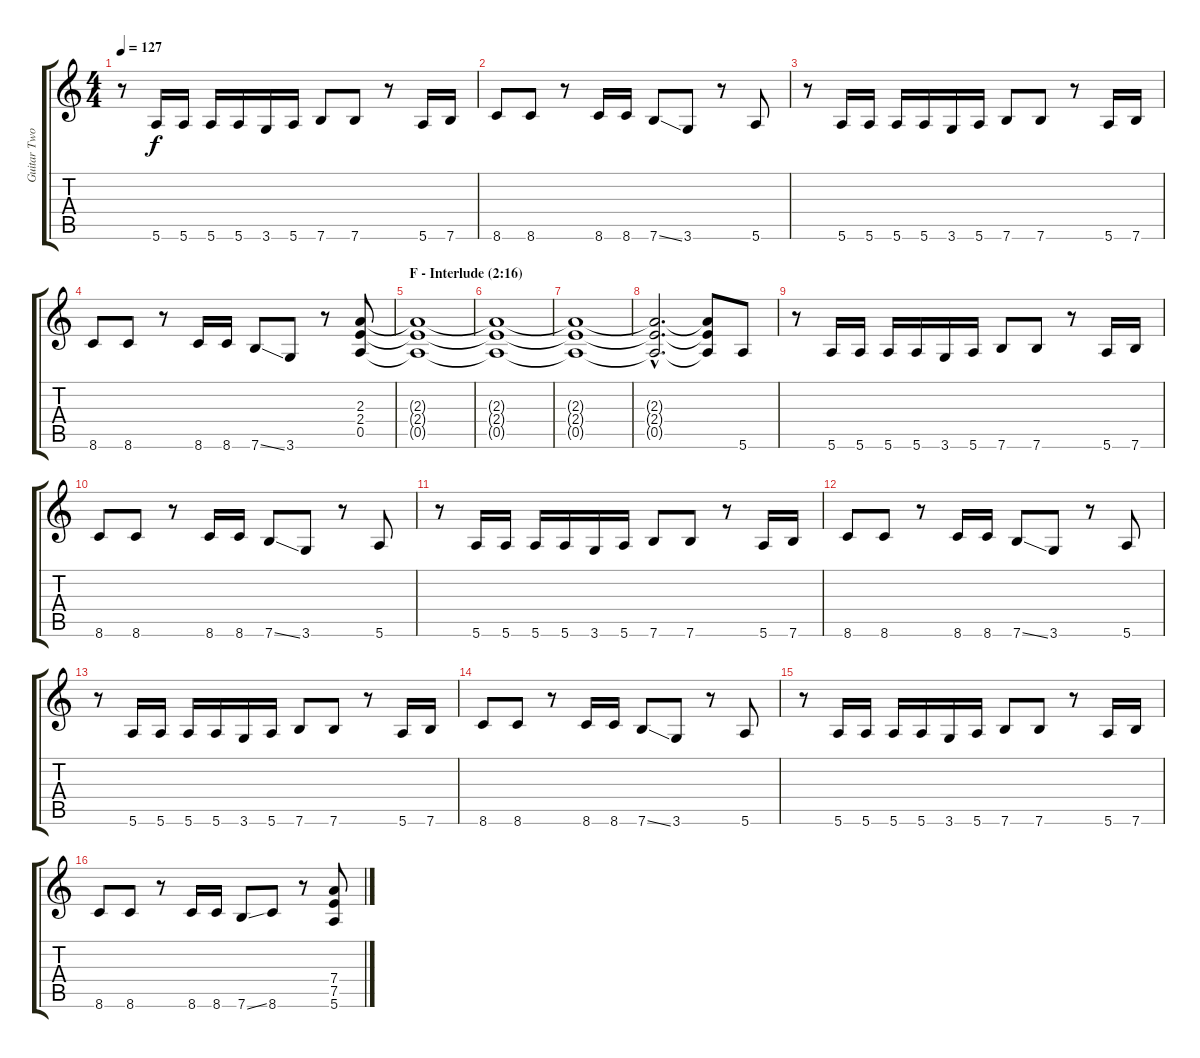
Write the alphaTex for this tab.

\track ("Guitar Two" "Guitar Two") {instrument distortionguitar}
\staff {score tabs}
\tuning (E4 B3 G3 D3 A2 E2) {hide}
\ts (4 4)
\tempo 127
\clef g2
\ks c
r.8{dy f} 5.6.16 5.6.16 5.6.16 5.6.16 3.6.16 5.6.16 7.6.8 7.6.8 r.8 5.6.16 7.6.16 |
8.6.8 8.6.8 r.8 8.6.16 8.6.16 7.6{ss}.8 3.6.8 r.8 5.6.8 |
r.8 5.6.16 5.6.16 5.6.16 5.6.16 3.6.16 5.6.16 7.6.8 7.6.8 r.8 5.6.16 7.6.16 |
8.6.8 8.6.8 r.8 8.6.16 8.6.16 7.6{ss}.8 3.6.8 r.8 (2.3 2.4 0.5).8 |
\section ("" "F - Interlude (2:16)")
(2.3{t} 2.4{t} 0.5{t}).1 |
(2.3{t} 2.4{t} 0.5{t}).1 |
(2.3{t} 2.4{t} 0.5{t}).1 |
(2.3{hac t} 2.4{hac t} 0.5{hac t}).2{d} (2.3{t} 2.4{t} 0.5{t}).8 5.6.8 |
r.8 5.6.16 5.6.16 5.6.16 5.6.16 3.6.16 5.6.16 7.6.8 7.6.8 r.8 5.6.16 7.6.16 |
8.6.8 8.6.8 r.8 8.6.16 8.6.16 7.6{ss}.8 3.6.8 r.8 5.6.8 |
r.8 5.6.16 5.6.16 5.6.16 5.6.16 3.6.16 5.6.16 7.6.8 7.6.8 r.8 5.6.16 7.6.16 |
8.6.8 8.6.8 r.8 8.6.16 8.6.16 7.6{ss}.8 3.6.8 r.8 5.6.8 |
r.8 5.6.16 5.6.16 5.6.16 5.6.16 3.6.16 5.6.16 7.6.8 7.6.8 r.8 5.6.16 7.6.16 |
8.6.8 8.6.8 r.8 8.6.16 8.6.16 7.6{ss}.8 3.6.8 r.8 5.6.8 |
r.8 5.6.16 5.6.16 5.6.16 5.6.16 3.6.16 5.6.16 7.6.8 7.6.8 r.8 5.6.16 7.6.16 |
8.6.8 8.6.8 r.8 8.6.16 8.6.16 7.6{ss}.8 8.6.8 r.8 (7.4 7.5 5.6).8
